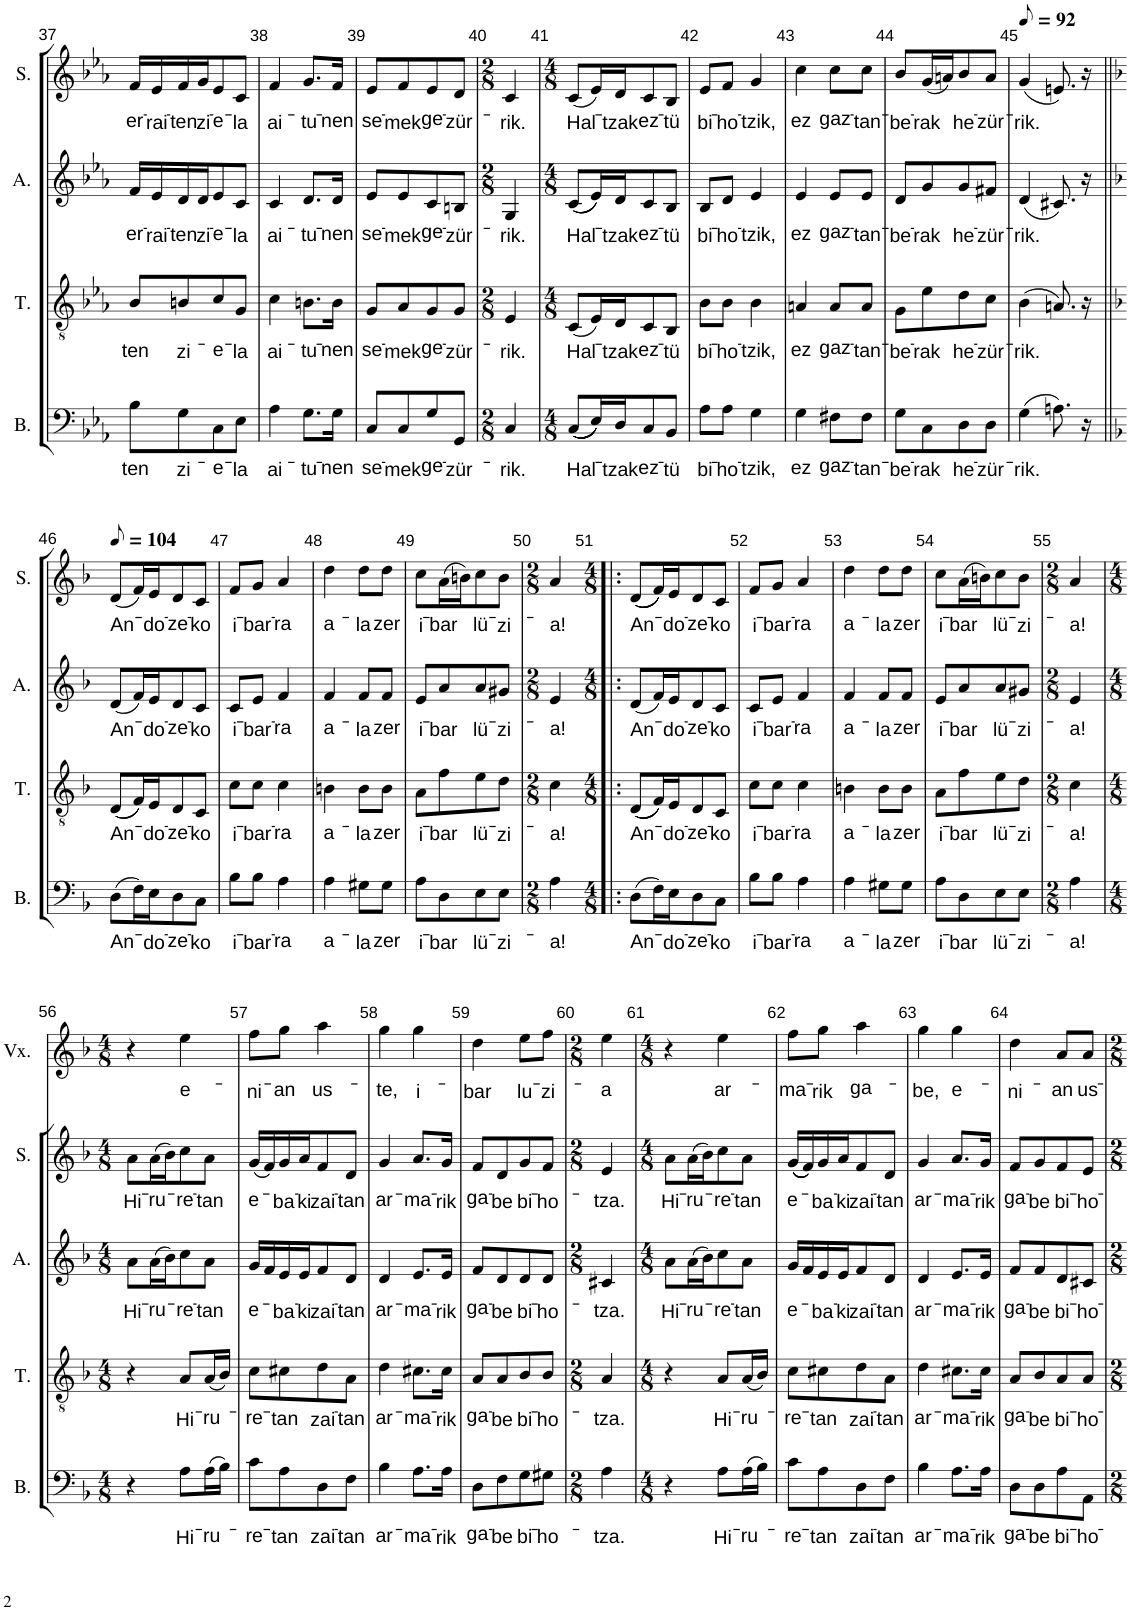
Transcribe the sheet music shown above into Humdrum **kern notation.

**kern	**text	**kern	**text	**kern	**text	**kern	**text	**kern	**text
*part5	*part5	*part4	*part4	*part3	*part3	*part2	*part2	*part1	*part1
*staff5	*staff5	*staff4	*staff4	*staff3	*staff3	*staff2	*staff2	*staff1	*staff1
*I"Basse	*	*I"Tenor	*	*I"Alto	*	*I"Soprano	*	*I"Voix	*
*I'B.	*	*I'T.	*	*I'A.	*	*I'S.	*	*I'Vx.	*
!!LO:PB:g=z
*clefF4	*	*clefGv2	*	*clefG2	*	*clefG2	*	*clefG2	*
*k[b-e-a-]	*	*k[b-e-a-]	*	*k[b-e-a-]	*	*k[b-e-a-]	*	*k[b-e-a-]	*
*M4/8	*	*M4/8	*	*M4/8	*	*M4/8	*	*M4/8	*
=37	=37	=37	=37	=37	=37	=37	=37	=37	=37
!	!LO:LY:b	!	!LO:LY:b	!	!LO:LY:b	!	!LO:LY:b	!	!
8B-\L	ten	8B-/L	ten	16f/LL	er-	16f/LL	er-	2r	.
!	!	!	!	!	!LO:LY:b	!	!LO:LY:b	!	!
.	.	.	.	16e-/	-rai-	16e-/	-rai-	.	.
!	!LO:LY:b	!	!LO:LY:b	!	!LO:LY:b	!	!LO:LY:b	!	!
8G\	zi-	8Bn/	zi-	16d/	-ten	16f/	-ten	.	.
!	!	!	!	!	!LO:LY:b	!	!LO:LY:b	!	!
.	.	.	.	16d/J	zi-	16g/J	zi-	.	.
!	!LO:LY:b	!	!LO:LY:b	!	!LO:LY:b	!	!LO:LY:b	!	!
8C\	-e-	8c/	-e-	8e-/	-e-	8e-/	-e-	.	.
!	!LO:LY:b	!	!LO:LY:b	!	!LO:LY:b	!	!LO:LY:b	!	!
8E-\J	-la	8G/J	-la	8c/J	-la	8c/J	-la	.	.
=38	=38	=38	=38	=38	=38	=38	=38	=38	=38
!	!LO:LY:b	!	!LO:LY:b	!	!LO:LY:b	!	!LO:LY:b	!	!
4A-\	ai-	4c\	ai-	4c/	ai-	4f/	ai-	2r	.
!	!LO:LY:b	!	!LO:LY:b	!	!LO:LY:b	!	!LO:LY:b	!	!
8.G\L	-tu-	8.Bn\L	-tu-	8.d/L	-tu-	8.g/L	-tu-	.	.
!	!LO:LY:b	!	!LO:LY:b	!	!LO:LY:b	!	!LO:LY:b	!	!
16G\Jk	-nen	16B\Jk	-nen	16d/Jk	-nen	16f/Jk	-nen	.	.
=39	=39	=39	=39	=39	=39	=39	=39	=39	=39
!	!LO:LY:b	!	!LO:LY:b	!	!LO:LY:b	!	!LO:LY:b	!	!
8C/L	se-	8G/L	se-	8e-/L	se-	8e-/L	se-	2r	.
!	!LO:LY:b	!	!LO:LY:b	!	!LO:LY:b	!	!LO:LY:b	!	!
8C/	-mek	8A-/	-mek	8e-/	-mek	8f/	-mek	.	.
!	!LO:LY:b	!	!LO:LY:b	!	!LO:LY:b	!	!LO:LY:b	!	!
8G/	ge-	8G/	ge-	8c/	ge-	8e-/	ge-	.	.
!	!LO:LY:b	!	!LO:LY:b	!	!LO:LY:b	!	!LO:LY:b	!	!
8GG/J	-zür-	8G/J	-zür-	8Bn/J	-zür-	8d/J	-zür-	.	.
=40	=40	=40	=40	=40	=40	=40	=40	=40	=40
*M2/8	*	*M2/8	*	*M2/8	*	*M2/8	*	*M2/8	*
!	!LO:LY:b	!	!LO:LY:b	!	!LO:LY:b	!	!LO:LY:b	!	!
4C/	-rik.	4E-/	-rik.	4G/	-rik.	4c/	-rik.	4r	.
=41	=41	=41	=41	=41	=41	=41	=41	=41	=41
*M4/8	*	*M4/8	*	*M4/8	*	*M4/8	*	*M4/8	*
!	!LO:LY:b	!	!LO:LY:b	!	!LO:LY:b	!	!LO:LY:b	!	!
(((((8C/L	Hal-	(8C/L	Hal-	(((8c/L	Hal-	(8c/L	Hal-	2r	.
16E-/L)))))	.	16E-/L)	.	16e-/L)))	.	16e-/L)	.	.	.
!	!LO:LY:b	!	!LO:LY:b	!	!LO:LY:b	!	!LO:LY:b	!	!
16D/J	-tzak	16D/J	-tzak	16d/J	-tzak	16d/J	-tzak	.	.
!	!LO:LY:b	!	!LO:LY:b	!	!LO:LY:b	!	!LO:LY:b	!	!
8C/	ez-	8C/	ez-	8c/	ez-	8c/	ez-	.	.
!	!LO:LY:b	!	!LO:LY:b	!	!LO:LY:b	!	!LO:LY:b	!	!
8BB-/J	-tü	8BB-/J	-tü	8B-/J	-tü	8B-/J	-tü	.	.
=42	=42	=42	=42	=42	=42	=42	=42	=42	=42
!	!LO:LY:b	!	!LO:LY:b	!	!LO:LY:b	!	!LO:LY:b	!	!
8A-\L	bi-	8B-\L	bi-	8B-/L	bi-	8e-/L	bi-	2r	.
!	!LO:LY:b	!	!LO:LY:b	!	!LO:LY:b	!	!LO:LY:b	!	!
8A-\J	-ho-	8B-\J	-ho-	8d/J	-ho-	8f/J	-ho-	.	.
!	!LO:LY:b	!	!LO:LY:b	!	!LO:LY:b	!	!LO:LY:b	!	!
4G\	-tzik,	4B-\	-tzik,	4e-/	-tzik,	4g/	-tzik,	.	.
=43	=43	=43	=43	=43	=43	=43	=43	=43	=43
!	!LO:LY:b	!	!LO:LY:b	!	!LO:LY:b	!	!LO:LY:b	!	!
4G\	ez	4An/	ez	4e-/	ez	4cc\	ez	2r	.
!	!LO:LY:b	!	!LO:LY:b	!	!LO:LY:b	!	!LO:LY:b	!	!
8F#X\L	gaz-	8A/L	gaz-	8e-/L	gaz-	8cc\L	gaz-	.	.
!	!LO:LY:b	!	!LO:LY:b	!	!LO:LY:b	!	!LO:LY:b	!	!
8F#\J	-tan-	8A/J	-tan-	8e-/J	-tan-	8cc\J	-tan-	.	.
=44	=44	=44	=44	=44	=44	=44	=44	=44	=44
!	!LO:LY:b	!	!LO:LY:b	!	!LO:LY:b	!	!LO:LY:b	!	!
8G\L	-be-	8G\L	-be-	8d/L	-be-	8b-/L	-be-	2r	.
!	!LO:LY:b	!	!LO:LY:b	!	!LO:LY:b	!	!LO:LY:b	!	!
8C\	-rak	8e-\	-rak	8g/	-rak	(16g/L	-rak	.	.
.	.	.	.	.	.	16an/J)	.	.	.
!	!LO:LY:b	!	!LO:LY:b	!	!LO:LY:b	!	!LO:LY:b	!	!
8D\	he-	8d\	he-	8g/	he-	8b-/	he-	.	.
!	!LO:LY:b	!	!LO:LY:b	!	!LO:LY:b	!	!LO:LY:b	!	!
8D\J	-zür-	8c\J	-zür-	8f#X/J	-zür-	8a/J	-zür-	.	.
=45	=45	=45	=45	=45	=45	=45	=45	=45	=45
*	*	*	*	*	*	*	*	*MM46	*
!	!LO:LY:b	!	!LO:LY:b	!	!LO:LY:b	!	!LO:LY:b	!	!
(4G\	-rik.	(4B-\	-rik.	(4d/	-rik.	(4g/	-rik.	2r	.
8.An\)	.	8.An/)	.	8.c#X/)	.	8.en/)	.	.	.
16r	.	16r	.	16r	.	16r	.	.	.
!!LO:LB:g=z
=46||	=46||	=46||	=46||	=46||	=46||	=46||	=46||	=46||	=46||
*k[b-]	*	*k[b-]	*	*k[b-]	*	*k[b-]	*	*k[b-]	*
*	*	*	*	*	*	*	*	*MM52	*
!	!LO:LY:b	!	!LO:LY:b	!	!LO:LY:b	!	!LO:LY:b	!	!
(8D\L	An-	((8D/L	An-	(8d/L	An-	(8d/L	An-	2r	.
16F\L)	.	16F/L))	.	16f/L)	.	16f/L)	.	.	.
!	!LO:LY:b	!	!LO:LY:b	!	!LO:LY:b	!	!LO:LY:b	!	!
16E\J	-do-	16E/J	-do-	16e/J	-do-	16e/J	-do-	.	.
!	!LO:LY:b	!	!LO:LY:b	!	!LO:LY:b	!	!LO:LY:b	!	!
8D\	-ze-	8D/	-ze-	8d/	-ze-	8d/	-ze-	.	.
!	!LO:LY:b	!	!LO:LY:b	!	!LO:LY:b	!	!LO:LY:b	!	!
8C\J	-ko	8C/J	-ko	8c/J	-ko	8c/J	-ko	.	.
=47	=47	=47	=47	=47	=47	=47	=47	=47	=47
!	!LO:LY:b	!	!LO:LY:b	!	!LO:LY:b	!	!LO:LY:b	!	!
8B-\L	i-	8c\L	i-	8c/L	i-	8f/L	i-	2r	.
!	!LO:LY:b	!	!LO:LY:b	!	!LO:LY:b	!	!LO:LY:b	!	!
8B-\J	-bar-	8c\J	-bar-	8e/J	-bar-	8g/J	-bar-	.	.
!	!LO:LY:b	!	!LO:LY:b	!	!LO:LY:b	!	!LO:LY:b	!	!
4A\	-ra	4c\	-ra	4f/	-ra	4a/	-ra	.	.
=48	=48	=48	=48	=48	=48	=48	=48	=48	=48
!	!LO:LY:b	!	!LO:LY:b	!	!LO:LY:b	!	!LO:LY:b	!	!
4A\	a-	4Bn\	a-	4f/	a-	4dd\	a-	2r	.
!	!LO:LY:b	!	!LO:LY:b	!	!LO:LY:b	!	!LO:LY:b	!	!
8G#X\L	-la	8B\L	-la	8f/L	-la	8dd\L	-la	.	.
!	!LO:LY:b	!	!LO:LY:b	!	!LO:LY:b	!	!LO:LY:b	!	!
8G#\J	zer	8B\J	zer	8f/J	zer	8dd\J	zer	.	.
=49	=49	=49	=49	=49	=49	=49	=49	=49	=49
!	!LO:LY:b	!	!LO:LY:b	!	!LO:LY:b	!	!LO:LY:b	!	!
8A\L	i-	8A\L	i-	8e/L	i-	8cc\L	i-	2r	.
!	!LO:LY:b	!	!LO:LY:b	!	!LO:LY:b	!	!LO:LY:b	!	!
8D\	-bar	8f\	-bar	8a/	-bar	(16a\L	-bar	.	.
.	.	.	.	.	.	16bn\J)	.	.	.
!	!LO:LY:b	!	!LO:LY:b	!	!LO:LY:b	!	!LO:LY:b	!	!
8E\	lü-	8e\	lü-	8a/	lü-	8cc\	lü-	.	.
!	!LO:LY:b	!	!LO:LY:b	!	!LO:LY:b	!	!LO:LY:b	!	!
8E\J	-zi-	8d\J	-zi-	8g#X/J	-zi-	8b\J	-zi-	.	.
=50	=50	=50	=50	=50	=50	=50	=50	=50	=50
*M2/8	*	*M2/8	*	*M2/8	*	*M2/8	*	*M2/8	*
!	!LO:LY:b	!	!LO:LY:b	!	!LO:LY:b	!	!LO:LY:b	!	!
4A\	-a!	4c\	-a!	4e/	-a!	4a/	-a!	4r	.
=51!|:	=51!|:	=51!|:	=51!|:	=51!|:	=51!|:	=51!|:	=51!|:	=51!|:	=51!|:
*M4/8	*	*M4/8	*	*M4/8	*	*M4/8	*	*M4/8	*
!	!LO:LY:b	!	!LO:LY:b	!	!LO:LY:b	!	!LO:LY:b	!	!
(8D\L	An-	(((8D/L	An-	(8d/L	An-	(((8d/L	An-	2r	.
16F\L)	.	16F/L)))	.	16f/L)	.	16f/L)))	.	.	.
!	!LO:LY:b	!	!LO:LY:b	!	!LO:LY:b	!	!LO:LY:b	!	!
16E\J	-do-	16E/J	-do-	16e/J	-do-	16e/J	-do-	.	.
!	!LO:LY:b	!	!LO:LY:b	!	!LO:LY:b	!	!LO:LY:b	!	!
8D\	-ze-	8D/	-ze-	8d/	-ze-	8d/	-ze-	.	.
!	!LO:LY:b	!	!LO:LY:b	!	!LO:LY:b	!	!LO:LY:b	!	!
8C\J	-ko	8C/J	-ko	8c/J	-ko	8c/J	-ko	.	.
=52	=52	=52	=52	=52	=52	=52	=52	=52	=52
!	!LO:LY:b	!	!LO:LY:b	!	!LO:LY:b	!	!LO:LY:b	!	!
8B-\L	i-	8c\L	i-	8c/L	i-	8f/L	i-	2r	.
!	!LO:LY:b	!	!LO:LY:b	!	!LO:LY:b	!	!LO:LY:b	!	!
8B-\J	-bar-	8c\J	-bar-	8e/J	-bar-	8g/J	-bar-	.	.
!	!LO:LY:b	!	!LO:LY:b	!	!LO:LY:b	!	!LO:LY:b	!	!
4A\	-ra	4c\	-ra	4f/	-ra	4a/	-ra	.	.
=53	=53	=53	=53	=53	=53	=53	=53	=53	=53
!	!LO:LY:b	!	!LO:LY:b	!	!LO:LY:b	!	!LO:LY:b	!	!
4A\	a-	4Bn\	a-	4f/	a-	4dd\	a-	2r	.
!	!LO:LY:b	!	!LO:LY:b	!	!LO:LY:b	!	!LO:LY:b	!	!
8G#X\L	-la	8B\L	-la	8f/L	-la	8dd\L	-la	.	.
!	!LO:LY:b	!	!LO:LY:b	!	!LO:LY:b	!	!LO:LY:b	!	!
8G#\J	zer	8B\J	zer	8f/J	zer	8dd\J	zer	.	.
=54	=54	=54	=54	=54	=54	=54	=54	=54	=54
!	!LO:LY:b	!	!LO:LY:b	!	!LO:LY:b	!	!LO:LY:b	!	!
8A\L	i-	8A\L	i-	8e/L	i-	8cc\L	i-	2r	.
!	!LO:LY:b	!	!LO:LY:b	!	!LO:LY:b	!	!LO:LY:b	!	!
8D\	-bar	8f\	-bar	8a/	-bar	(16a\L	-bar	.	.
.	.	.	.	.	.	16bn\J)	.	.	.
!	!LO:LY:b	!	!LO:LY:b	!	!LO:LY:b	!	!LO:LY:b	!	!
8E\	lü-	8e\	lü-	8a/	lü-	8cc\	lü-	.	.
!	!LO:LY:b	!	!LO:LY:b	!	!LO:LY:b	!	!LO:LY:b	!	!
8E\J	-zi-	8d\J	-zi-	8g#X/J	-zi-	8b\J	-zi-	.	.
=55	=55	=55	=55	=55	=55	=55	=55	=55	=55
*M2/8	*	*M2/8	*	*M2/8	*	*M2/8	*	*M2/8	*
!	!LO:LY:b	!	!LO:LY:b	!	!LO:LY:b	!	!LO:LY:b	!	!
4A\	-a!	4c\	-a!	4e/	-a!	4a/	-a!	4r	.
!!LO:LB:g=z
=56	=56	=56	=56	=56	=56	=56	=56	=56	=56
*M4/8	*	*M4/8	*	*M4/8	*	*M4/8	*	*M4/8	*
!	!	!	!	!	!LO:LY:b	!	!LO:LY:b	!	!
4r	.	4r	.	8a\L	Hi-	8a\L	Hi-	4r	.
!	!	!	!	!	!LO:LY:b	!	!LO:LY:b	!	!
.	.	.	.	(16a\L	-ru-	(16a\L	-ru-	.	.
.	.	.	.	16b-\J)	.	16b-\J)	.	.	.
!	!LO:LY:b	!	!LO:LY:b	!	!LO:LY:b	!	!LO:LY:b	!	!LO:LY:b
8A\L	Hi-	8A/L	Hi-	8cc\	-re-	8cc\	-re-	4ee\	e-
!	!LO:LY:b	!	!LO:LY:b	!	!LO:LY:b	!	!LO:LY:b	!	!
(16A\L	-ru-	(16A/L	-ru-	8a\J	-tan	8a\J	-tan	.	.
16B-\JJ)	.	16B-/JJ)	.	.	.	.	.	.	.
=57	=57	=57	=57	=57	=57	=57	=57	=57	=57
!	!LO:LY:b	!	!LO:LY:b	!	!LO:LY:b	!	!LO:LY:b	!	!LO:LY:b
8c\L	-re-	8c\L	-re-	16g/LL	e-	(16g/LL	e-	8ff\L	-ni-
.	.	.	.	16f/	.	16f/)	.	.	.
!	!LO:LY:b	!	!LO:LY:b	!	!LO:LY:b	!	!LO:LY:b	!	!LO:LY:b
8A\	-tan	8c#X\	-tan	16e/	-ba-	16g/	-ba-	8gg\J	-an
!	!	!	!	!	!LO:LY:b	!	!LO:LY:b	!	!
.	.	.	.	16e/J	-ki	16a/J	-ki	.	.
!	!LO:LY:b	!	!LO:LY:b	!	!LO:LY:b	!	!LO:LY:b	!	!LO:LY:b
8D\	zai-	8d\	zai-	8f/	zai-	8f/	zai-	4aa\	us-
!	!LO:LY:b	!	!LO:LY:b	!	!LO:LY:b	!	!LO:LY:b	!	!
8F\J	-tan	8A\J	-tan	8d/J	-tan	8d/J	-tan	.	.
=58	=58	=58	=58	=58	=58	=58	=58	=58	=58
!	!LO:LY:b	!	!LO:LY:b	!	!LO:LY:b	!	!LO:LY:b	!	!LO:LY:b
4B-\	ar-	4d\	ar-	4d/	ar-	4g/	ar-	4gg\	-te,
!	!LO:LY:b	!	!LO:LY:b	!	!LO:LY:b	!	!LO:LY:b	!	!LO:LY:b
8.A\L	-ma-	8.c#X\L	-ma-	8.e/L	-ma-	8.a/L	-ma-	4gg\	i-
!	!LO:LY:b	!	!LO:LY:b	!	!LO:LY:b	!	!LO:LY:b	!	!
16A\Jk	-rik	16c#\Jk	-rik	16e/Jk	-rik	16g/Jk	-rik	.	.
=59	=59	=59	=59	=59	=59	=59	=59	=59	=59
!	!LO:LY:b	!	!LO:LY:b	!	!LO:LY:b	!	!LO:LY:b	!	!LO:LY:b
8D\L	ga-	8A/L	ga-	8f/L	ga-	8f/L	ga-	4dd\	-bar
!	!LO:LY:b	!	!LO:LY:b	!	!LO:LY:b	!	!LO:LY:b	!	!
8F\	-be	8A/	-be	8d/	-be	8d/	-be	.	.
!	!LO:LY:b	!	!LO:LY:b	!	!LO:LY:b	!	!LO:LY:b	!	!LO:LY:b
8G\	bi-	8B-/	bi-	8d/	bi-	8g/	bi-	8ee\L	lu-
!	!LO:LY:b	!	!LO:LY:b	!	!LO:LY:b	!	!LO:LY:b	!	!LO:LY:b
8G#X\J	-ho-	8B-/J	-ho-	8d/J	-ho-	8f/J	-ho-	8ff\J	-zi-
=60	=60	=60	=60	=60	=60	=60	=60	=60	=60
*M2/8	*	*M2/8	*	*M2/8	*	*M2/8	*	*M2/8	*
!	!LO:LY:b	!	!LO:LY:b	!	!LO:LY:b	!	!LO:LY:b	!	!LO:LY:b
4A\	-tza.	4A/	-tza.	4c#X/	-tza.	4e/	-tza.	4ee\	-a
=61	=61	=61	=61	=61	=61	=61	=61	=61	=61
*M4/8	*	*M4/8	*	*M4/8	*	*M4/8	*	*M4/8	*
!	!	!	!	!	!LO:LY:b	!	!LO:LY:b	!	!
4r	.	4r	.	8a\L	Hi-	8a\L	Hi-	4r	.
!	!	!	!	!	!LO:LY:b	!	!LO:LY:b	!	!
.	.	.	.	(16a\L	-ru-	(16a\L	-ru-	.	.
.	.	.	.	16b-\J)	.	16b-\J)	.	.	.
!	!LO:LY:b	!	!LO:LY:b	!	!LO:LY:b	!	!LO:LY:b	!	!LO:LY:b
8A\L	Hi-	8A/L	Hi-	8cc\	-re-	8cc\	-re-	4ee\	ar-
!	!LO:LY:b	!	!LO:LY:b	!	!LO:LY:b	!	!LO:LY:b	!	!
(16A\L	-ru-	(16A/L	-ru-	8a\J	-tan	8a\J	-tan	.	.
16B-\JJ)	.	16B-/JJ)	.	.	.	.	.	.	.
=62	=62	=62	=62	=62	=62	=62	=62	=62	=62
!	!LO:LY:b	!	!LO:LY:b	!	!LO:LY:b	!	!LO:LY:b	!	!LO:LY:b
8c\L	-re-	8c\L	-re-	16g/LL	e-	(((16g/LL	e-	8ff\L	-ma-
.	.	.	.	16f/	.	16f/)))	.	.	.
!	!LO:LY:b	!	!LO:LY:b	!	!LO:LY:b	!	!LO:LY:b	!	!LO:LY:b
8A\	-tan	8c#X\	-tan	16e/	-ba-	16g/	-ba-	8gg\J	-rik
!	!	!	!	!	!LO:LY:b	!	!LO:LY:b	!	!
.	.	.	.	16e/J	-ki	16a/J	-ki	.	.
!	!LO:LY:b	!	!LO:LY:b	!	!LO:LY:b	!	!LO:LY:b	!	!LO:LY:b
8D\	zai-	8d\	zai-	8f/	zai-	8f/	zai-	4aa\	ga-
!	!LO:LY:b	!	!LO:LY:b	!	!LO:LY:b	!	!LO:LY:b	!	!
8F\J	-tan	8A\J	-tan	8d/J	-tan	8d/J	-tan	.	.
=63	=63	=63	=63	=63	=63	=63	=63	=63	=63
!	!LO:LY:b	!	!LO:LY:b	!	!LO:LY:b	!	!LO:LY:b	!	!LO:LY:b
4B-\	ar-	4d\	ar-	4d/	ar-	4g/	ar-	4gg\	-be,
!	!LO:LY:b	!	!LO:LY:b	!	!LO:LY:b	!	!LO:LY:b	!	!LO:LY:b
8.A\L	-ma-	8.c#X\L	-ma-	8.e/L	-ma-	8.a/L	-ma-	4gg\	e-
!	!LO:LY:b	!	!LO:LY:b	!	!LO:LY:b	!	!LO:LY:b	!	!
16A\Jk	-rik	16c#\Jk	-rik	16e/Jk	-rik	16g/Jk	-rik	.	.
=64	=64	=64	=64	=64	=64	=64	=64	=64	=64
!	!LO:LY:b	!	!LO:LY:b	!	!LO:LY:b	!	!LO:LY:b	!	!LO:LY:b
8D\L	ga-	8A/L	ga-	8f/L	ga-	8f/L	ga-	4dd\	-ni-
!	!LO:LY:b	!	!LO:LY:b	!	!LO:LY:b	!	!LO:LY:b	!	!
8D\	-be	8B-/	-be	8f/	-be	8g/	-be	.	.
!	!LO:LY:b	!	!LO:LY:b	!	!LO:LY:b	!	!LO:LY:b	!	!LO:LY:b
8A\	bi-	8A/	bi-	8d/	bi-	8f/	bi-	8a/L	-an
!	!LO:LY:b	!	!LO:LY:b	!	!LO:LY:b	!	!LO:LY:b	!	!LO:LY:b
8AA\J	-ho-	8A/J	-ho-	8c#X/J	-ho-	8e/J	-ho-	8a/J	us-
=	=	=	=	=	=	=	=	=	=
*-	*-	*-	*-	*-	*-	*-	*-	*-	*-
